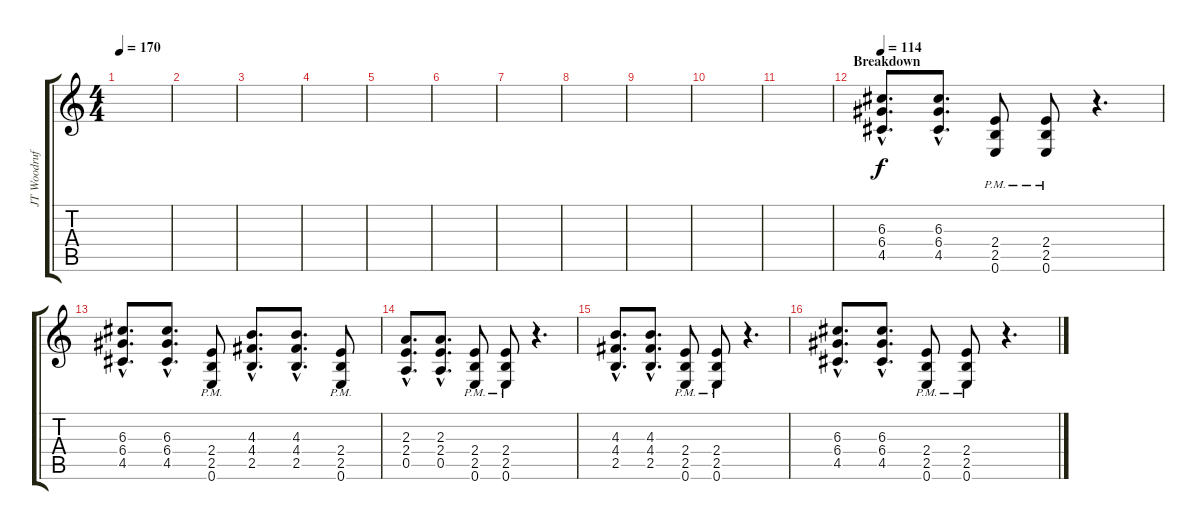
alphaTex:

\track ("JT Woodruff (Guitar)" "JT Woodruf") {instrument distortionguitar}
\staff {score tabs}
\tuning (E4 B3 G3 D3 A2 E2) {hide}
\ts (4 4)
\tempo 170
\clef g2
\ks c
|
|
|
|
|
|
|
|
|
|
|
\section ("" "Breakdown")
\tempo 114
(6.3{hac} 6.4{hac} 4.5{hac}).8{d volume 10} (6.3{hac} 6.4{hac} 4.5{hac}).8{d} (2.4{pm} 2.5{pm} 0.6{pm}).8 (2.4{pm} 2.5{pm} 0.6{pm}).8 r.4{d} |
(6.3{hac} 6.4{hac} 4.5{hac}).8{d} (6.3{hac} 6.4{hac} 4.5{hac}).8{d} (2.4{pm} 2.5{pm} 0.6{pm}).8 (4.3{hac} 4.4{hac} 2.5{hac}).8{d} (4.3{hac} 4.4{hac} 2.5{hac}).8{d} (2.4{pm} 2.5{pm} 0.6{pm}).8 |
(2.3{hac} 2.4{hac} 0.5{hac}).8{d} (2.3{hac} 2.4{hac} 0.5{hac}).8{d} (2.4{pm} 2.5{pm} 0.6{pm}).8 (2.4{pm} 2.5{pm} 0.6{pm}).8 r.4{d} |
(4.3{hac} 4.4{hac} 2.5{hac}).8{d} (4.3{hac} 4.4{hac} 2.5{hac}).8{d} (2.4{pm} 2.5{pm} 0.6{pm}).8 (2.4{pm} 2.5{pm} 0.6{pm}).8 r.4{d} |
(6.3{hac} 6.4{hac} 4.5{hac}).8{d} (6.3{hac} 6.4{hac} 4.5{hac}).8{d} (2.4{pm} 2.5{pm} 0.6{pm}).8 (2.4{pm} 2.5{pm} 0.6{pm}).8 r.4{d}
